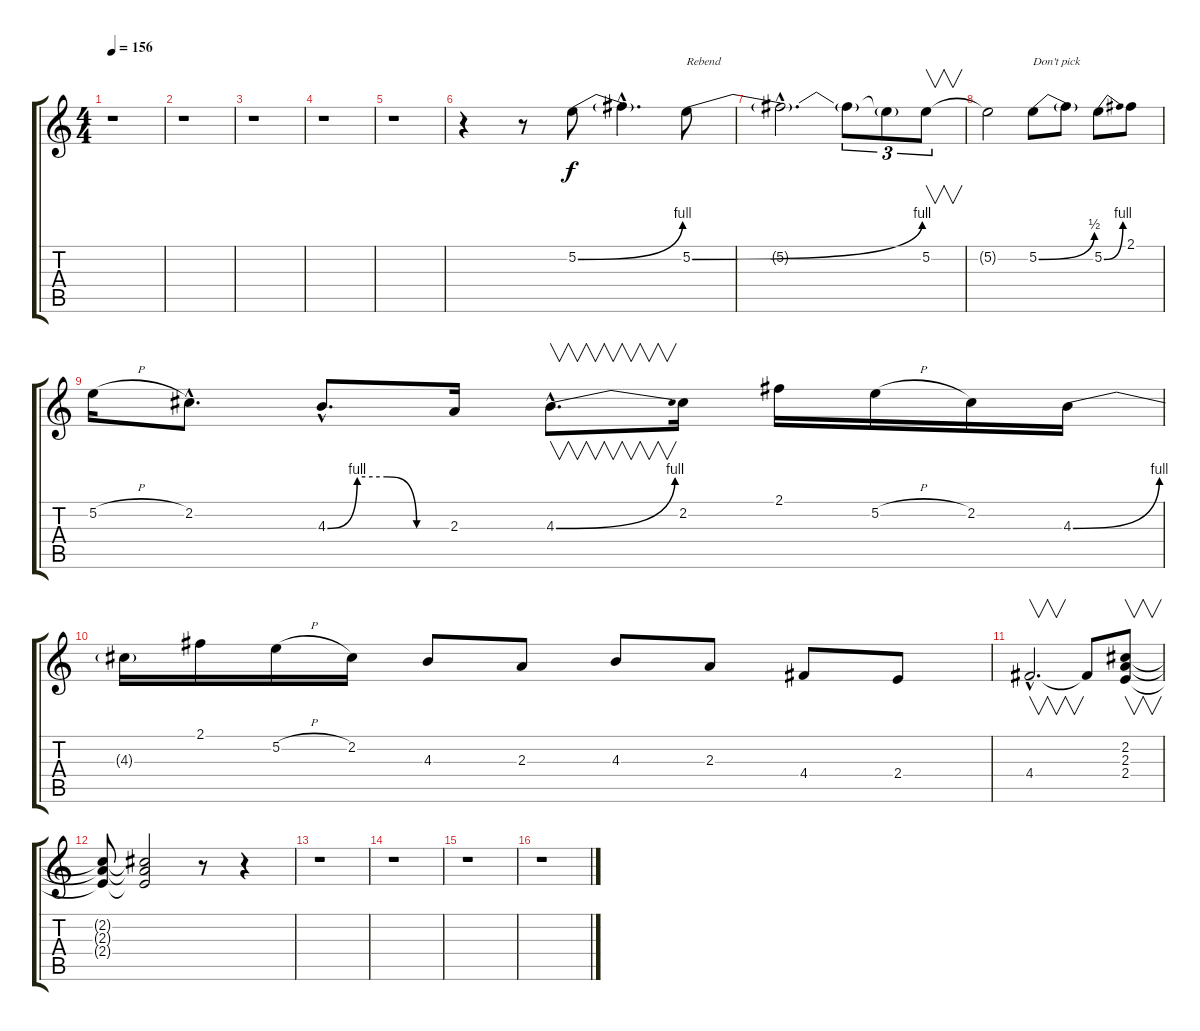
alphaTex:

\track "" {instrument distortionguitar}
\staff {score tabs}
\tuning (E4 B3 G3 D3 A2 E2) {hide}
\ts (4 4)
\tempo 156
\clef g2
\ks c
r.1{dy f} |
r.1 |
r.1 |
r.1 |
r.1 |
r.4 r.8 5.2{be (bend 0 0 60 4)}.8 5.2{hac t}.4{d} 5.2{be (bend 0 0 60 4)}.8{txt "Rebend"} |
5.2{hac t}.2{d} 5.2{t}.8{tu (3 2)} 5.2{t}.8{tu (3 2)} 5.2.8{v tu (3 2)} |
5.2{t}.2 5.2{be (bend 0 0 60 2)}.8{txt "Don't pick"} 5.2{t}.8 5.2{be (bend 0 0 60 4)}.8 2.1.8 |
5.2{h}.16 2.2{hac}.8{d} 4.3{be (custom 0 0 15 4 30 4 45 0 60 0) hac}.8{d} 2.3.16 4.3{be (bend 0 0 60 4) hac}.8{v d} 2.2.16 2.1.16 5.2{h}.16 2.2.16 4.3{be (bend 0 0 60 4)}.16 |
4.3{t}.16 2.1.16 5.2{h}.16 2.2.16 4.3.8 2.3.8 4.3.8 2.3.8 4.4.8 2.4.8 |
4.4{hac}.2{v d} 4.4{t}.8 (2.2 2.3 2.4).8{v} |
(2.2{t} 2.3{t} 2.4{t}).8 (2.2{t} 2.3{t} 2.4{t}).2 r.8 r.4 |
r.1 |
r.1 |
r.1 |
r.1
